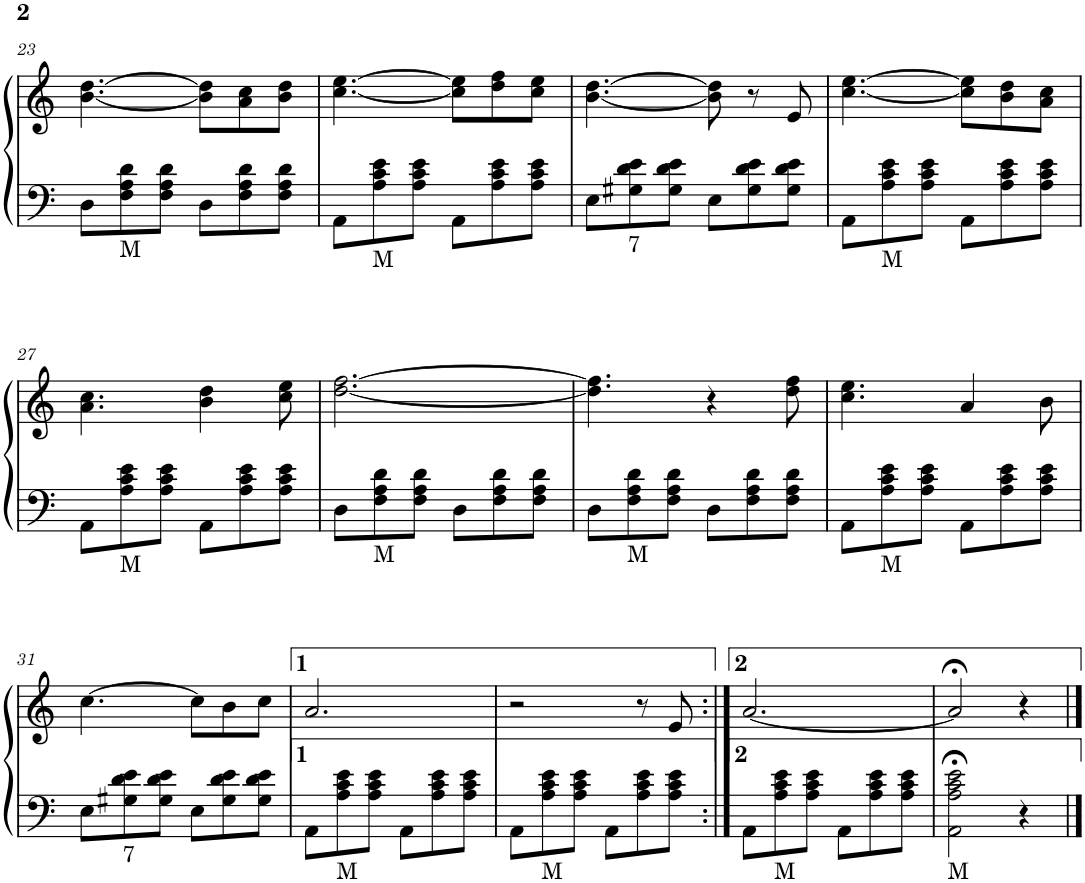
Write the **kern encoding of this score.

**kern	**kern
*part2	*part1
*staff2	*staff1
*I"P2	*I"P1
!!LO:PB:g=z
*clefF4	*clefG2
*k[]	*k[]
*M6/8	*M6/8
=23	=23
8D\L	[<4.b\ [>4.dd\
!LO:TX:b:t=М	!
8F\ 8A\ 8d\	.
8F\ 8A\ 8d\J	.
8D\L	8b\] 8dd\]L
8F\ 8A\ 8d\	8a\ 8cc\
8F\ 8A\ 8d\J	8b\ 8dd\J
=24	=24
8AA\L	[<4.cc\ [>4.ee\
!LO:TX:b:t=М	!
8A\ 8c\ 8e\	.
8A\ 8c\ 8e\J	.
8AA\L	8cc\] 8ee\]L
8A\ 8c\ 8e\	8dd\ 8ff\
8A\ 8c\ 8e\J	8cc\ 8ee\J
=25	=25
8E\L	[<4.b\ [>4.dd\
!LO:TX:b:t=7	!
8G#X\ 8d\ 8e\	.
8G#\ 8d\ 8e\J	.
8E\L	8b\] 8dd\]
8G#\ 8d\ 8e\	8r
8G#\ 8d\ 8e\J	8e/
=26	=26
8AA\L	[<4.cc\ [>4.ee\
!LO:TX:b:t=М	!
8A\ 8c\ 8e\	.
8A\ 8c\ 8e\J	.
8AA\L	8cc\] 8ee\]L
8A\ 8c\ 8e\	8b\ 8dd\
8A\ 8c\ 8e\J	8a\ 8cc\J
!!LO:LB:g=z
=27	=27
8AA\L	4.a\ 4.cc\
!LO:TX:b:t=М	!
8A\ 8c\ 8e\	.
8A\ 8c\ 8e\J	.
8AA\L	4b\ 4dd\
8A\ 8c\ 8e\	.
8A\ 8c\ 8e\J	8cc\ 8ee\
=28	=28
8D\L	[<2.dd\ [>2.ff\
!LO:TX:b:t=М	!
8F\ 8A\ 8d\	.
8F\ 8A\ 8d\J	.
8D\L	.
8F\ 8A\ 8d\	.
8F\ 8A\ 8d\J	.
=29	=29
8D\L	4.dd\] 4.ff\]
!LO:TX:b:t=М	!
8F\ 8A\ 8d\	.
8F\ 8A\ 8d\J	.
8D\L	4r
8F\ 8A\ 8d\	.
8F\ 8A\ 8d\J	8dd\ 8ff\
=30	=30
8AA\L	4.cc\ 4.ee\
!LO:TX:b:t=М	!
8A\ 8c\ 8e\	.
8A\ 8c\ 8e\J	.
8AA\L	4a/
8A\ 8c\ 8e\	.
8A\ 8c\ 8e\J	8b\
!!LO:LB:g=z
=31	=31
8E\L	[>4.cc\
!LO:TX:b:t=7	!
8G#X\ 8d\ 8e\	.
8G#\ 8d\ 8e\J	.
8E\L	8cc\L]
8G#\ 8d\ 8e\	8b\
8G#\ 8d\ 8e\J	8cc\J
=32	=32
8AA\L	2.a/
!LO:TX:b:t=М	!
8A\ 8c\ 8e\	.
8A\ 8c\ 8e\J	.
8AA\L	.
8A\ 8c\ 8e\	.
8A\ 8c\ 8e\J	.
=33	=33
8AA\L	2r
!LO:TX:b:t=М	!
8A\ 8c\ 8e\	.
8A\ 8c\ 8e\J	.
8AA\L	.
8A\ 8c\ 8e\	8r
8A\ 8c\ 8e\J	8e/
=34:|!	=34:|!
8AA\L	[<2.a/
!LO:TX:b:t=М	!
8A\ 8c\ 8e\	.
8A\ 8c\ 8e\J	.
8AA\L	.
8A\ 8c\ 8e\	.
8A\ 8c\ 8e\J	.
=35	=35
!LO:TX:b:t=М	!
2AA\;< 2A\;< 2c\;< 2e\;<	2a;</]
4r	4r
==	==
*-	*-
